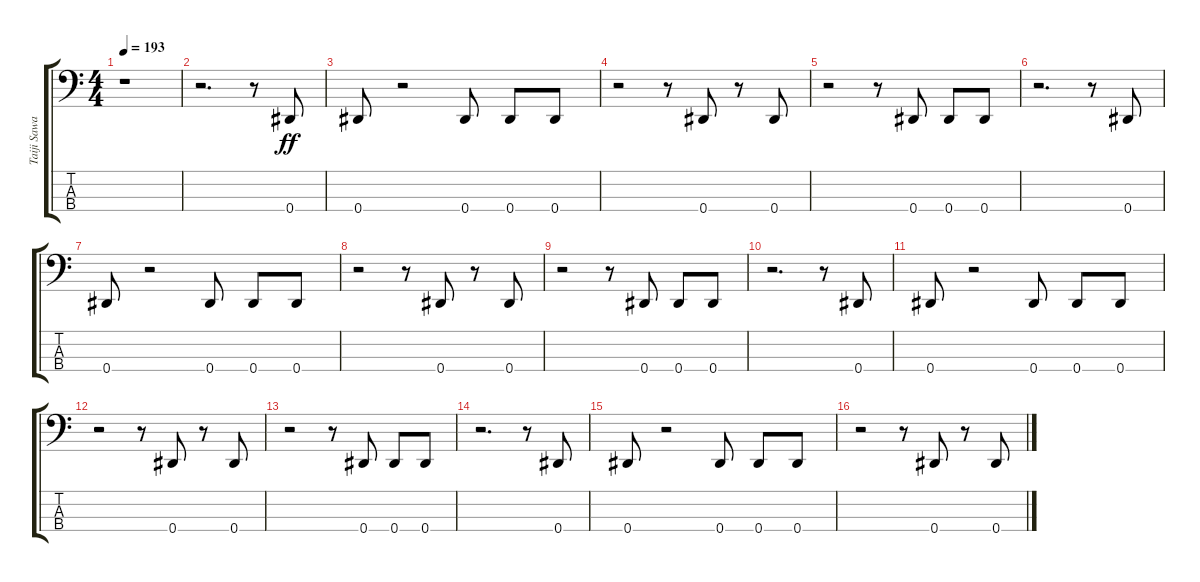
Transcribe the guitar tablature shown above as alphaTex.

\track ("Taiji Sawada (Taiji)" "Taiji Sawa") {instrument electricbasspick}
\staff {score tabs}
\tuning (Gb2 Db2 Ab1 Eb1) {hide}
\ts (4 4)
\tempo 193
\clef f4
\ks c
r.1{dy ff instrument electricbasspick} |
r.2{d} r.8 0.4.8 |
0.4.8 r.2 0.4.8 0.4.8 0.4.8 |
r.2 r.8 0.4.8 r.8 0.4.8 |
r.2 r.8 0.4.8 0.4.8 0.4.8 |
r.2{d} r.8 0.4.8 |
0.4.8 r.2 0.4.8 0.4.8 0.4.8 |
r.2 r.8 0.4.8 r.8 0.4.8 |
r.2 r.8 0.4.8 0.4.8 0.4.8 |
r.2{d} r.8 0.4.8 |
0.4.8 r.2 0.4.8 0.4.8 0.4.8 |
r.2 r.8 0.4.8 r.8 0.4.8 |
r.2 r.8 0.4.8 0.4.8 0.4.8 |
r.2{d} r.8 0.4.8 |
0.4.8 r.2 0.4.8 0.4.8 0.4.8 |
r.2 r.8 0.4.8 r.8 0.4.8
